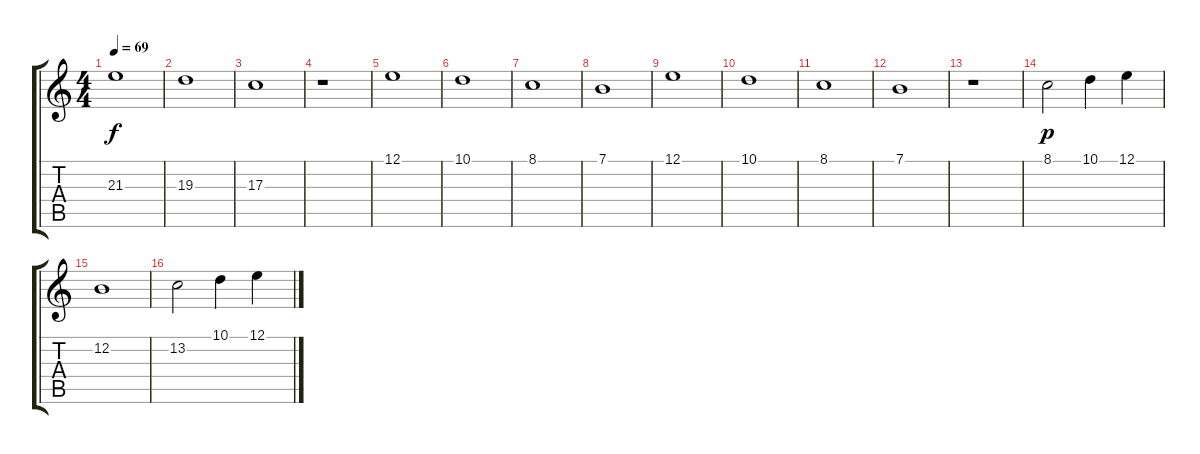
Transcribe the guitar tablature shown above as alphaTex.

\track "" {instrument stringensemble1}
\staff {score tabs}
\tuning (E4 B3 G3 D3 A2 E2) {hide}
\ts (4 4)
\tempo 69
\clef g2
\ks c
21.3.1{dy f} |
19.3.1 |
17.3.1 |
r.1 |
12.1.1 |
10.1.1 |
8.1.1 |
7.1.1 |
12.1.1 |
10.1.1 |
8.1.1 |
7.1.1 |
r.1 |
8.1.2{dy p} 10.1.4 12.1.4 |
12.2.1 |
13.2.2 10.1.4 12.1.4
